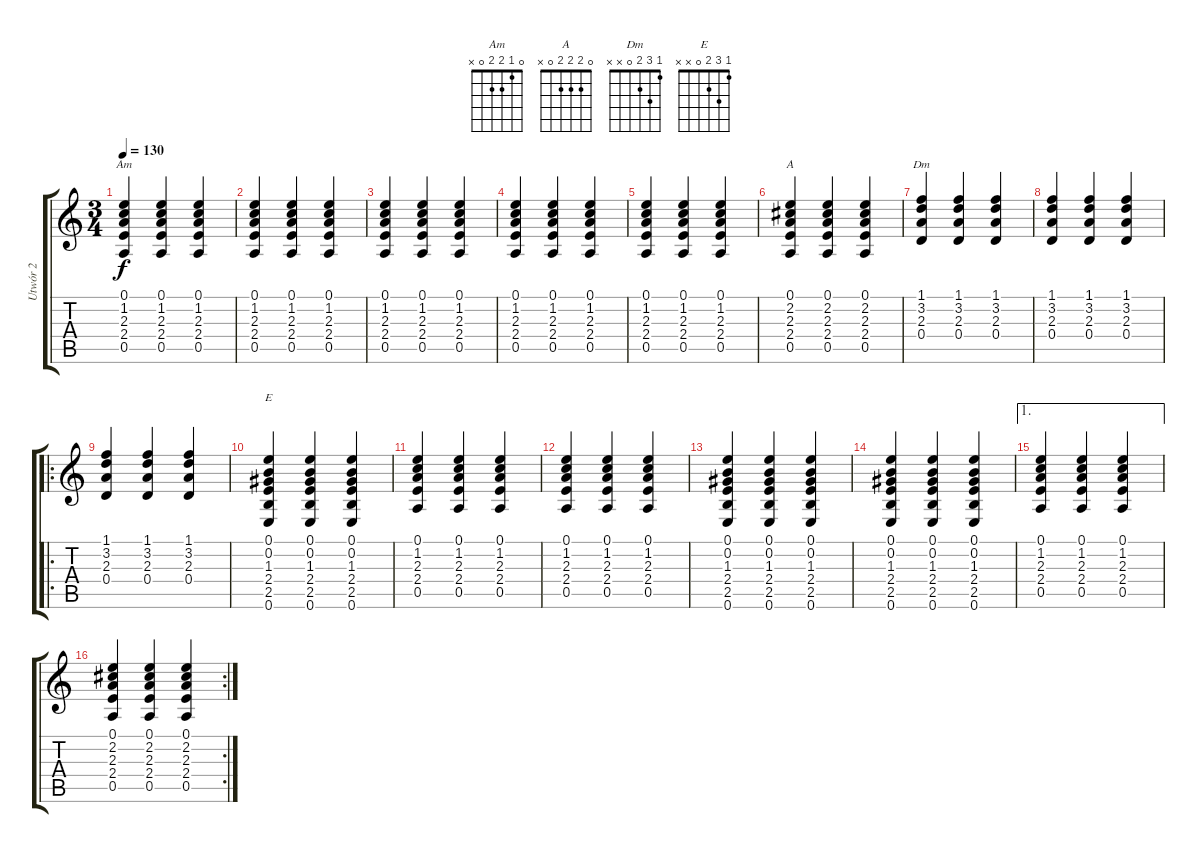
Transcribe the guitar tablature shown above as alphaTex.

\track ("Utwór 2" "Utwór 2") {instrument acousticguitarsteel}
\staff {score tabs}
\tuning (E4 B3 G3 D3 A2 E2) {hide}
\chord ("Am" 0 1 2 2 0 x)
\chord ("A" 0 2 2 2 0 x)
\chord ("Dm" 1 3 2 0 x x)
\chord ("E" 1 3 2 0 x x)
\ts (3 4)
\tempo 130
\clef g2
\ks c
(0.1 1.2 2.3 2.4 0.5).4{ch "Am" dy f instrument acousticguitarsteel} (0.1 1.2 2.3 2.4 0.5).4 (0.1 1.2 2.3 2.4 0.5).4 |
(0.1 1.2 2.3 2.4 0.5).4 (0.1 1.2 2.3 2.4 0.5).4 (0.1 1.2 2.3 2.4 0.5).4 |
(0.1 1.2 2.3 2.4 0.5).4 (0.1 1.2 2.3 2.4 0.5).4 (0.1 1.2 2.3 2.4 0.5).4 |
(0.1 1.2 2.3 2.4 0.5).4 (0.1 1.2 2.3 2.4 0.5).4 (0.1 1.2 2.3 2.4 0.5).4 |
(0.1 1.2 2.3 2.4 0.5).4 (0.1 1.2 2.3 2.4 0.5).4 (0.1 1.2 2.3 2.4 0.5).4 |
(0.1 2.2 2.3 2.4 0.5).4{ch "A"} (0.1 2.2 2.3 2.4 0.5).4 (0.1 2.2 2.3 2.4 0.5).4 |
(1.1 3.2 2.3 0.4).4{ch "Dm"} (1.1 3.2 2.3 0.4).4 (1.1 3.2 2.3 0.4).4 |
(1.1 3.2 2.3 0.4).4 (1.1 3.2 2.3 0.4).4 (1.1 3.2 2.3 0.4).4 |
\ro
(1.1 3.2 2.3 0.4).4 (1.1 3.2 2.3 0.4).4 (1.1 3.2 2.3 0.4).4 |
(0.1 0.2 1.3 2.4 2.5 0.6).4{ch "E"} (0.1 0.2 1.3 2.4 2.5 0.6).4 (0.1 0.2 1.3 2.4 2.5 0.6).4 |
(0.1 1.2 2.3 2.4 0.5).4 (0.1 1.2 2.3 2.4 0.5).4 (0.1 1.2 2.3 2.4 0.5).4 |
(0.1 1.2 2.3 2.4 0.5).4 (0.1 1.2 2.3 2.4 0.5).4 (0.1 1.2 2.3 2.4 0.5).4 |
(0.1 0.2 1.3 2.4 2.5 0.6).4 (0.1 0.2 1.3 2.4 2.5 0.6).4 (0.1 0.2 1.3 2.4 2.5 0.6).4 |
(0.1 0.2 1.3 2.4 2.5 0.6).4 (0.1 0.2 1.3 2.4 2.5 0.6).4 (0.1 0.2 1.3 2.4 2.5 0.6).4 |
\ae 1
(0.1 1.2 2.3 2.4 0.5).4 (0.1 1.2 2.3 2.4 0.5).4 (0.1 1.2 2.3 2.4 0.5).4 |
\rc 2
(0.1 2.2 2.3 2.4 0.5).4 (0.1 2.2 2.3 2.4 0.5).4 (0.1 2.2 2.3 2.4 0.5).4
